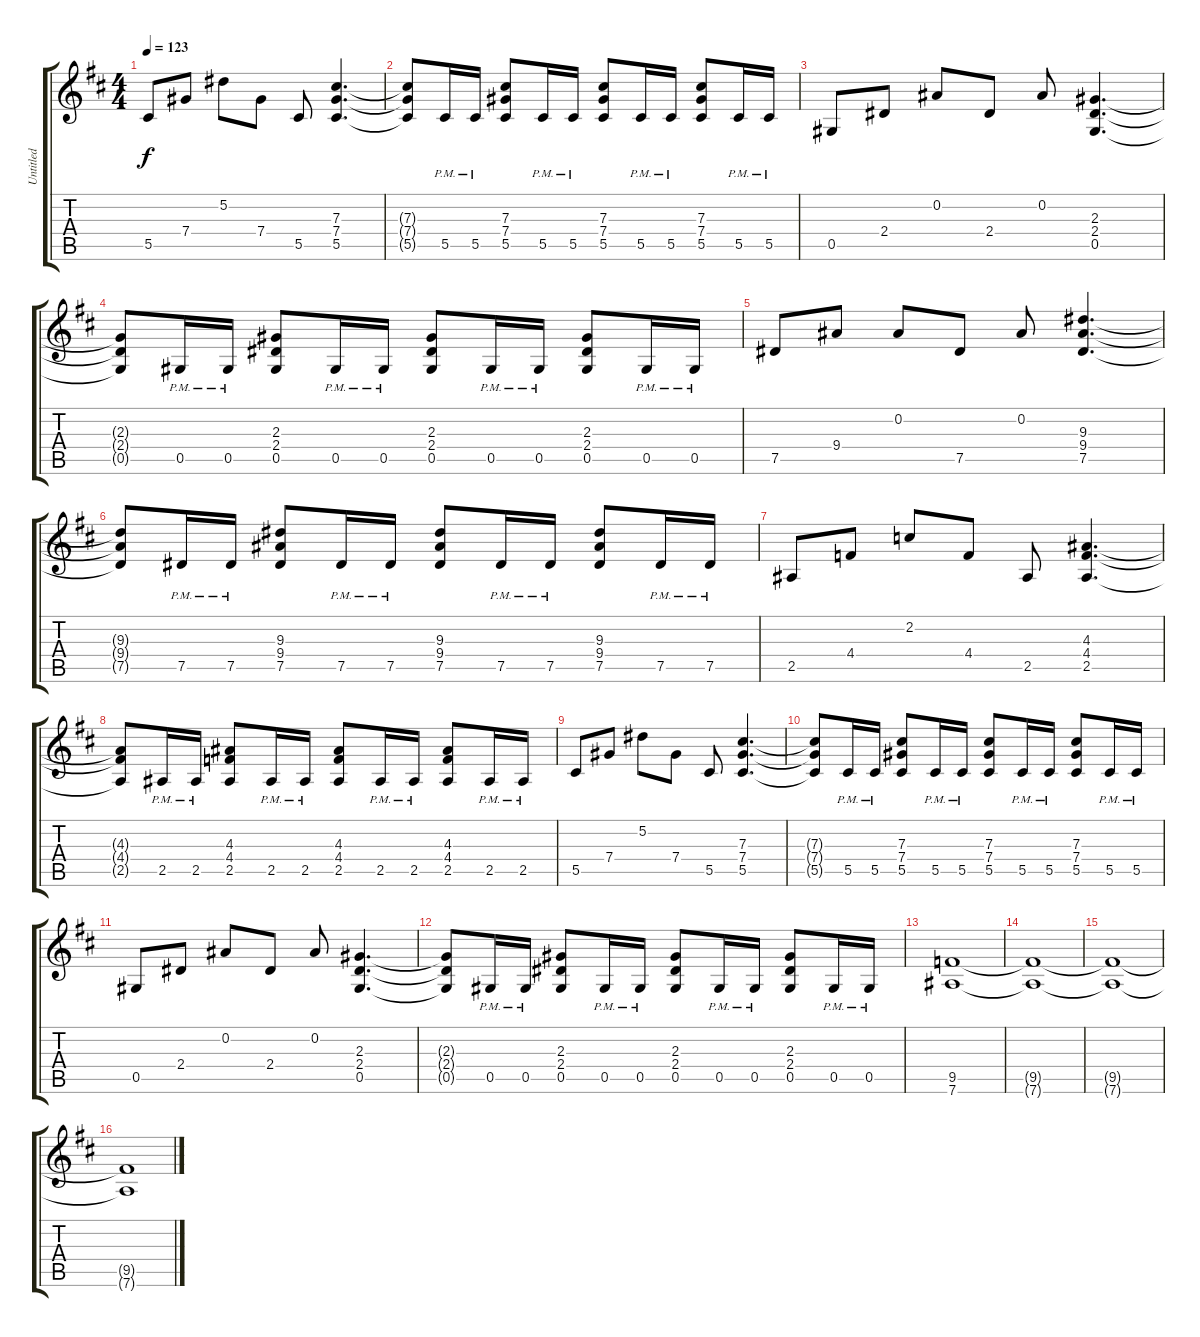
\track ("Untitled" "Untitled") {instrument distortionguitar}
\staff {score tabs}
\tuning (Eb4 Bb3 Gb3 Db3 Ab2 Eb2) {hide}
\ts (4 4)
\tempo 123
\clef g2
\ks d
5.5.8{dy f} 7.4.8 5.2.8 7.4.8 5.5.8 (7.3 7.4 5.5).4{d} |
(7.3{t} 7.4{t} 5.5{t}).8 5.5{pm}.16 5.5{pm}.16 (7.3 7.4 5.5).8 5.5{pm}.16 5.5{pm}.16 (7.3 7.4 5.5).8 5.5{pm}.16 5.5{pm}.16 (7.3 7.4 5.5).8 5.5{pm}.16 5.5{pm}.16 |
0.5.8 2.4.8 0.2.8 2.4.8 0.2.8 (2.3 2.4 0.5).4{d} |
(2.3{t} 2.4{t} 0.5{t}).8 0.5{pm}.16 0.5{pm}.16 (2.3 2.4 0.5).8 0.5{pm}.16 0.5{pm}.16 (2.3 2.4 0.5).8 0.5{pm}.16 0.5{pm}.16 (2.3 2.4 0.5).8 0.5{pm}.16 0.5{pm}.16 |
7.5.8 9.4.8 0.2.8 7.5.8 0.2.8 (9.3 9.4 7.5).4{d} |
(9.3{t} 9.4{t} 7.5{t}).8 7.5{pm}.16 7.5{pm}.16 (9.3 9.4 7.5).8 7.5{pm}.16 7.5{pm}.16 (9.3 9.4 7.5).8 7.5{pm}.16 7.5{pm}.16 (9.3 9.4 7.5).8 7.5{pm}.16 7.5{pm}.16 |
2.5.8 4.4.8 2.2.8 4.4.8 2.5.8 (4.3 4.4 2.5).4{d} |
(4.3{t} 4.4{t} 2.5{t}).8 2.5{pm}.16 2.5{pm}.16 (4.3 4.4 2.5).8 2.5{pm}.16 2.5{pm}.16 (4.3 4.4 2.5).8 2.5{pm}.16 2.5{pm}.16 (4.3 4.4 2.5).8 2.5{pm}.16 2.5{pm}.16 |
5.5.8 7.4.8 5.2.8 7.4.8 5.5.8 (7.3 7.4 5.5).4{d} |
(7.3{t} 7.4{t} 5.5{t}).8 5.5{pm}.16 5.5{pm}.16 (7.3 7.4 5.5).8 5.5{pm}.16 5.5{pm}.16 (7.3 7.4 5.5).8 5.5{pm}.16 5.5{pm}.16 (7.3 7.4 5.5).8 5.5{pm}.16 5.5{pm}.16 |
0.5.8 2.4.8 0.2.8 2.4.8 0.2.8 (2.3 2.4 0.5).4{d} |
(2.3{t} 2.4{t} 0.5{t}).8 0.5{pm}.16 0.5{pm}.16 (2.3 2.4 0.5).8 0.5{pm}.16 0.5{pm}.16 (2.3 2.4 0.5).8 0.5{pm}.16 0.5{pm}.16 (2.3 2.4 0.5).8 0.5{pm}.16 0.5{pm}.16 |
(9.5 7.6).1 |
(9.5{t} 7.6{t}).1 |
(9.5{t} 7.6{t}).1 |
(9.5{t} 7.6{t}).1
